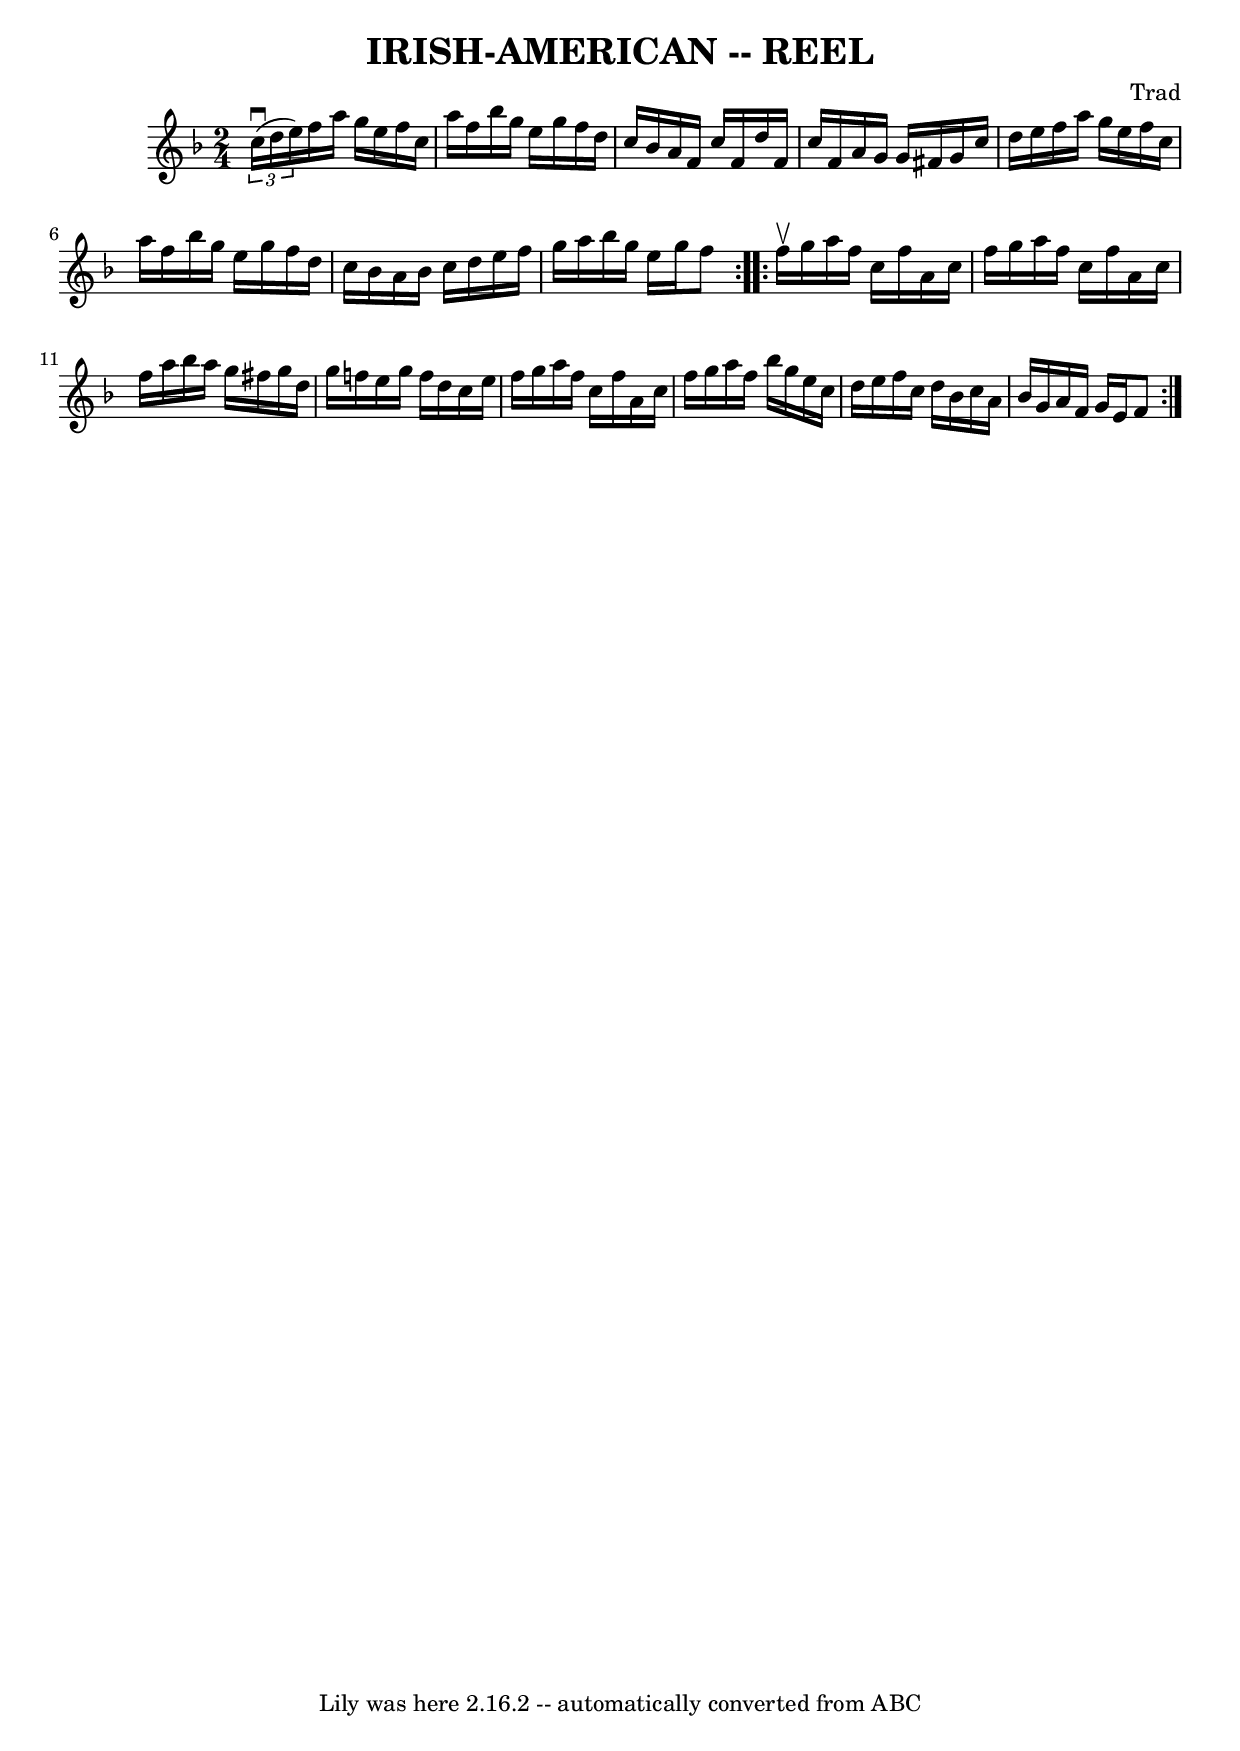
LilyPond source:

\version "2.16.2"
\include "Mammoth.ily"
\header {
  %% book = "Cole's 1000 Fiddle Tunes"
  composer = "Trad"
  crossRefNumber = "1"
  footnotes = ""
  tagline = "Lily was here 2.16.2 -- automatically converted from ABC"
  title = "IRISH-AMERICAN -- REEL"

}
voicedefault =  {



  \repeat volta 2 {

    \time 2/4 
    \key f \major
    \times 2/3 { c''16 (^\downbow d''16 e''16) 

	       }       |
    f''16 a''16 g''16 e''16 f''16 c''16 a''16  
    f''16    |
    bes''16 g''16 e''16 g''16 f''16 d''16    
    c''16 bes'16    |
    a'16 f'16 c''16 f'16 d''16 f'16    
    c''16 f'16    |
    a'16 g'16 g'16 fis'16 g'16 c''16    
    d''16 e''16    | |
    f''16 a''16 g''16 e''16    
    f''16 c''16 a''16 f''16    |
    bes''16 g''16 e''16    
    g''16 f''16 d''16 c''16 bes'16    |
    a'16 bes'16    
    c''16 d''16 e''16 f''16 g''16 a''16    |
    bes''16    
    g''16 e''16 g''16 f''8    
  }     
  \repeat volta 2 {
    f''16^\upbow   
    g''16        |
    a''16 f''16 c''16 f''16 a'16 c''16    
    f''16 g''16    |
    a''16 f''16 c''16 f''16 a'16 c''16  
    f''16 a''16    |
    bes''16 a''16 g''16 fis''16 g''16    
    d''16 g''16 f''!16    |
    e''16 g''16 f''16 d''16    
    c''16 e''16 f''16 g''16    | |
    a''16 f''16    
    c''16 f''16 a'16 c''16 f''16 g''16    |
    a''16 f''16  
    bes''16 g''16 e''16 c''16 d''16 e''16    |
    f''16    
    c''16 d''16 bes'16 c''16 a'16 bes'16 g'16    |
    a'16  
    f'16 g'16 e'16 f'8    
  }   

}

\score{
  <<

    \context Staff="default"
    {
      \voicedefault 
      
    }

  >>
  \layout {
    
  }
  \midi {
  }

}
